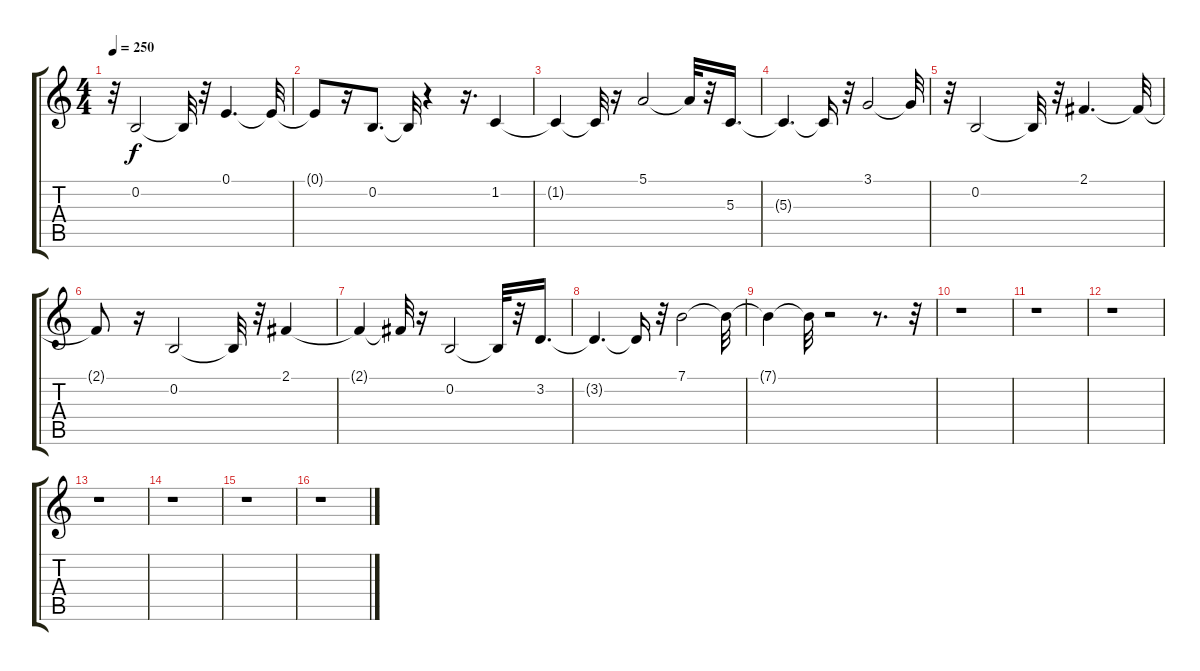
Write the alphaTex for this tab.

\track "" {instrument orchestralharp}
\staff {score tabs}
\tuning (E4 B3 G3 D3 A2 E2) {hide}
\ts (4 4)
\tempo 250
\clef g2
\ks c
r.32{dy f} 0.2.2 0.2{t}.32 r.32 0.1.4{d} 0.1{t}.32 |
0.1{t}.8 r.16 0.2.8{d} 0.2{t}.32 r.4 r.16{d} 1.2.4 |
1.2{t}.4 1.2{t}.32 r.16 5.1.2 5.1{t}.32 r.32 5.3.16{d} |
5.3{t}.4{d} 5.3{t}.16 r.32 3.1.2 3.1{t}.32 |
r.32 0.2.2 0.2{t}.32 r.32 2.1.4{d} 2.1{t}.32 |
2.1{t}.8 r.16 0.2.2 0.2{t}.32 r.32 2.1.4 |
2.1{t}.4 2.1{t}.32 r.16 0.2.2 0.2{t}.32 r.32 3.2.16{d} |
3.2{t}.4{d} 3.2{t}.16 r.32 7.1.2 7.1{t}.32 |
7.1{t}.4 7.1{t}.32 r.2 r.8{d} r.32 |
r.1 |
r.1 |
r.1 |
r.1 |
r.1 |
r.1 |
r.1
